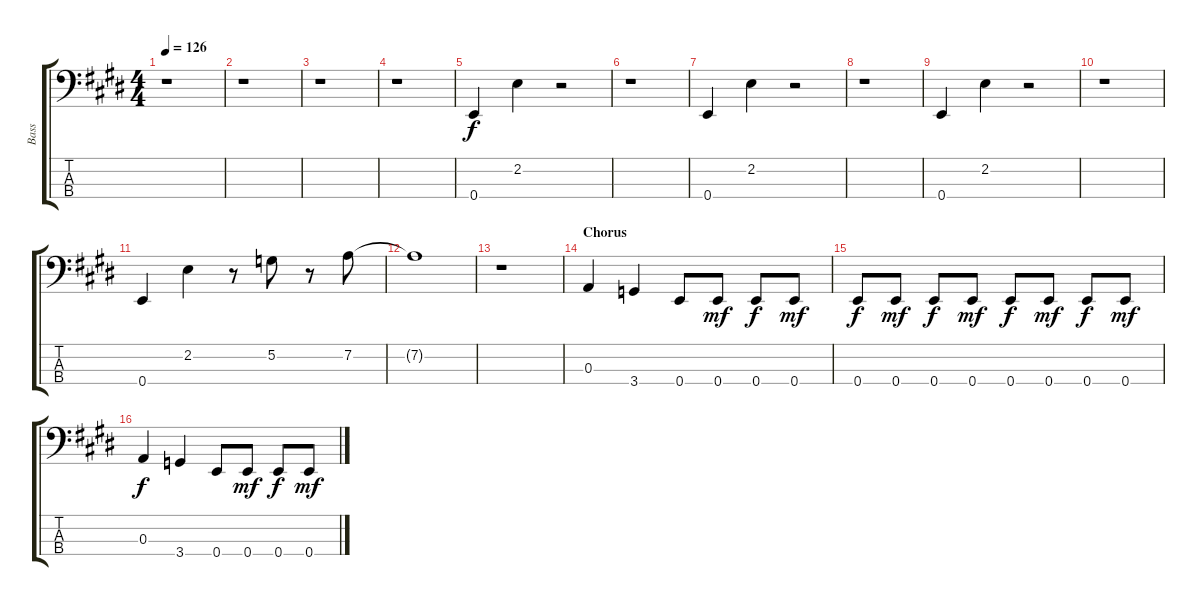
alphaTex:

\track ("Bass" "Bass") {instrument electricbassfinger}
\staff {score tabs}
\tuning (G2 D2 A1 E1) {hide}
\ts (4 4)
\tempo 126
\clef f4
\ks e
r.1{dy f} |
r.1 |
r.1 |
r.1 |
0.4.4 2.2.4 r.2 |
r.1 |
0.4.4 2.2.4 r.2 |
r.1 |
0.4.4 2.2.4 r.2 |
r.1 |
0.4.4 2.2.4 r.8 5.2.8 r.8 7.2.8 |
7.2{t}.1 |
r.1 |
\section ("" "Chorus")
0.3.4 3.4.4 0.4.8 0.4.8{dy mf} 0.4.8{dy f} 0.4.8{dy mf} |
0.4.8{dy f} 0.4.8{dy mf} 0.4.8{dy f} 0.4.8{dy mf} 0.4.8{dy f} 0.4.8{dy mf} 0.4.8{dy f} 0.4.8{dy mf} |
0.3.4{dy f} 3.4.4 0.4.8 0.4.8{dy mf} 0.4.8{dy f} 0.4.8{dy mf}
